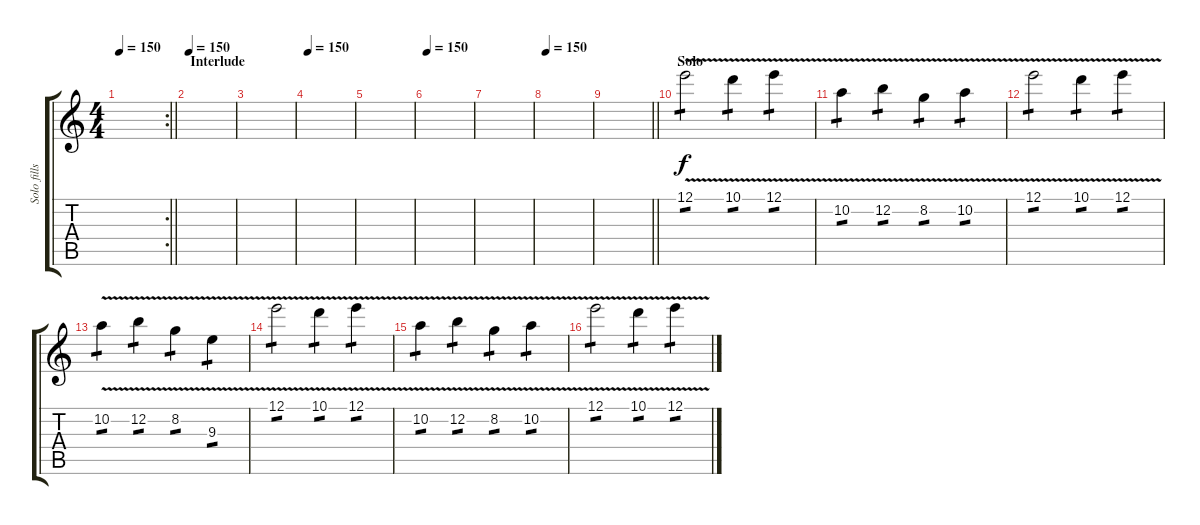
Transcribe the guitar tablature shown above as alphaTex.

\track ("Solo fills" "Solo fills") {instrument overdrivenguitar}
\staff {score tabs}
\tuning (E4 B3 G3 D3 A2 E2) {hide}
\rc 2
\ts (4 4)
\tempo 150
\clef g2
\barLineRight lightlight
\ks c
|
\section ("" "Interlude")
\tempo 150
|
|
\tempo 150
|
|
\tempo 150
|
|
\tempo 150
|
\barLineRight lightlight
|
\section ("" "Solo")
12.1{v}.2{tp 1} 10.1{v}.4{tp 1} 12.1{v}.4{tp 1} |
10.2{v}.4{tp 1} 12.2{v}.4{tp 1} 8.2{v}.4{tp 1} 10.2{v}.4{tp 1} |
12.1{v}.2{tp 1} 10.1{v}.4{tp 1} 12.1{v}.4{tp 1} |
10.2{v}.4{tp 1} 12.2{v}.4{tp 1} 8.2{v}.4{tp 1} 9.3{v}.4{tp 1} |
12.1{v}.2{tp 1} 10.1{v}.4{tp 1} 12.1{v}.4{tp 1} |
10.2{v}.4{tp 1} 12.2{v}.4{tp 1} 8.2{v}.4{tp 1} 10.2{v}.4{tp 1} |
12.1{v}.2{tp 1} 10.1{v}.4{tp 1} 12.1{v}.4{tp 1}
